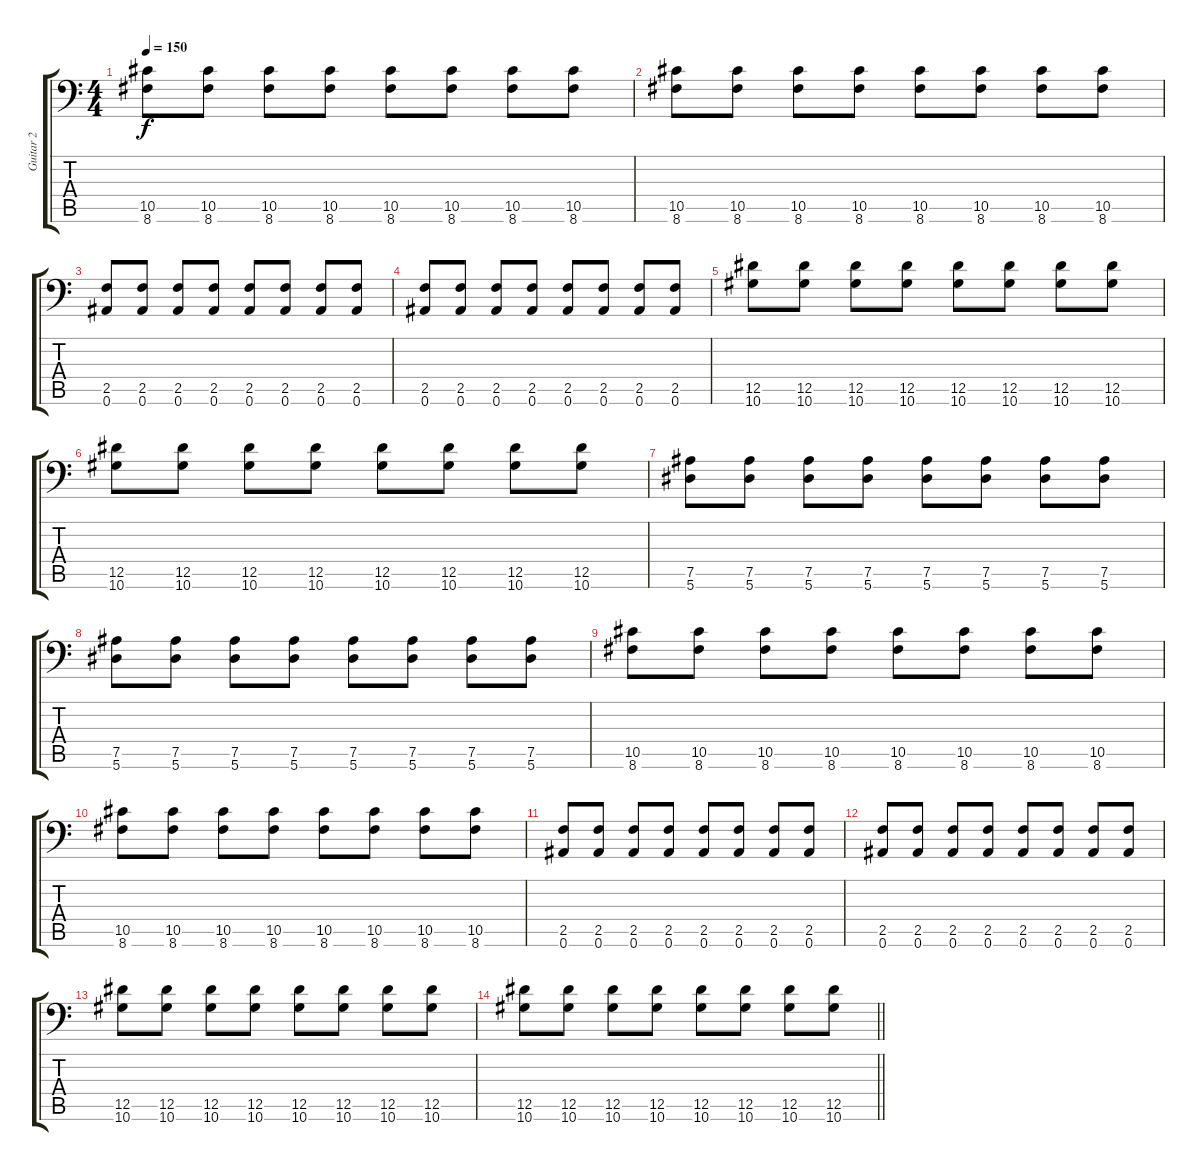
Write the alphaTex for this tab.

\track ("Guitar 2" "Guitar 2") {instrument distortionguitar}
\staff {score tabs}
\tuning (Bb3 F3 Db3 Ab2 Eb2 Bb1) {hide}
\ts (4 4)
\tempo 150
\clef f4
\ks c
(10.5 8.6).8{dy f} (10.5 8.6).8 (10.5 8.6).8 (10.5 8.6).8 (10.5 8.6).8 (10.5 8.6).8 (10.5 8.6).8 (10.5 8.6).8 |
(10.5 8.6).8 (10.5 8.6).8 (10.5 8.6).8 (10.5 8.6).8 (10.5 8.6).8 (10.5 8.6).8 (10.5 8.6).8 (10.5 8.6).8 |
(2.5 0.6).8 (2.5 0.6).8 (2.5 0.6).8 (2.5 0.6).8 (2.5 0.6).8 (2.5 0.6).8 (2.5 0.6).8 (2.5 0.6).8 |
(2.5 0.6).8 (2.5 0.6).8 (2.5 0.6).8 (2.5 0.6).8 (2.5 0.6).8 (2.5 0.6).8 (2.5 0.6).8 (2.5 0.6).8 |
(12.5 10.6).8 (12.5 10.6).8 (12.5 10.6).8 (12.5 10.6).8 (12.5 10.6).8 (12.5 10.6).8 (12.5 10.6).8 (12.5 10.6).8 |
(12.5 10.6).8 (12.5 10.6).8 (12.5 10.6).8 (12.5 10.6).8 (12.5 10.6).8 (12.5 10.6).8 (12.5 10.6).8 (12.5 10.6).8 |
(7.5 5.6).8 (7.5 5.6).8 (7.5 5.6).8 (7.5 5.6).8 (7.5 5.6).8 (7.5 5.6).8 (7.5 5.6).8 (7.5 5.6).8 |
(7.5 5.6).8 (7.5 5.6).8 (7.5 5.6).8 (7.5 5.6).8 (7.5 5.6).8 (7.5 5.6).8 (7.5 5.6).8 (7.5 5.6).8 |
(10.5 8.6).8 (10.5 8.6).8 (10.5 8.6).8 (10.5 8.6).8 (10.5 8.6).8 (10.5 8.6).8 (10.5 8.6).8 (10.5 8.6).8 |
(10.5 8.6).8 (10.5 8.6).8 (10.5 8.6).8 (10.5 8.6).8 (10.5 8.6).8 (10.5 8.6).8 (10.5 8.6).8 (10.5 8.6).8 |
(2.5 0.6).8 (2.5 0.6).8 (2.5 0.6).8 (2.5 0.6).8 (2.5 0.6).8 (2.5 0.6).8 (2.5 0.6).8 (2.5 0.6).8 |
(2.5 0.6).8 (2.5 0.6).8 (2.5 0.6).8 (2.5 0.6).8 (2.5 0.6).8 (2.5 0.6).8 (2.5 0.6).8 (2.5 0.6).8 |
(12.5 10.6).8 (12.5 10.6).8 (12.5 10.6).8 (12.5 10.6).8 (12.5 10.6).8 (12.5 10.6).8 (12.5 10.6).8 (12.5 10.6).8 |
\barLineRight lightlight
(12.5 10.6).8 (12.5 10.6).8 (12.5 10.6).8 (12.5 10.6).8 (12.5 10.6).8 (12.5 10.6).8 (12.5 10.6).8 (12.5 10.6).8
